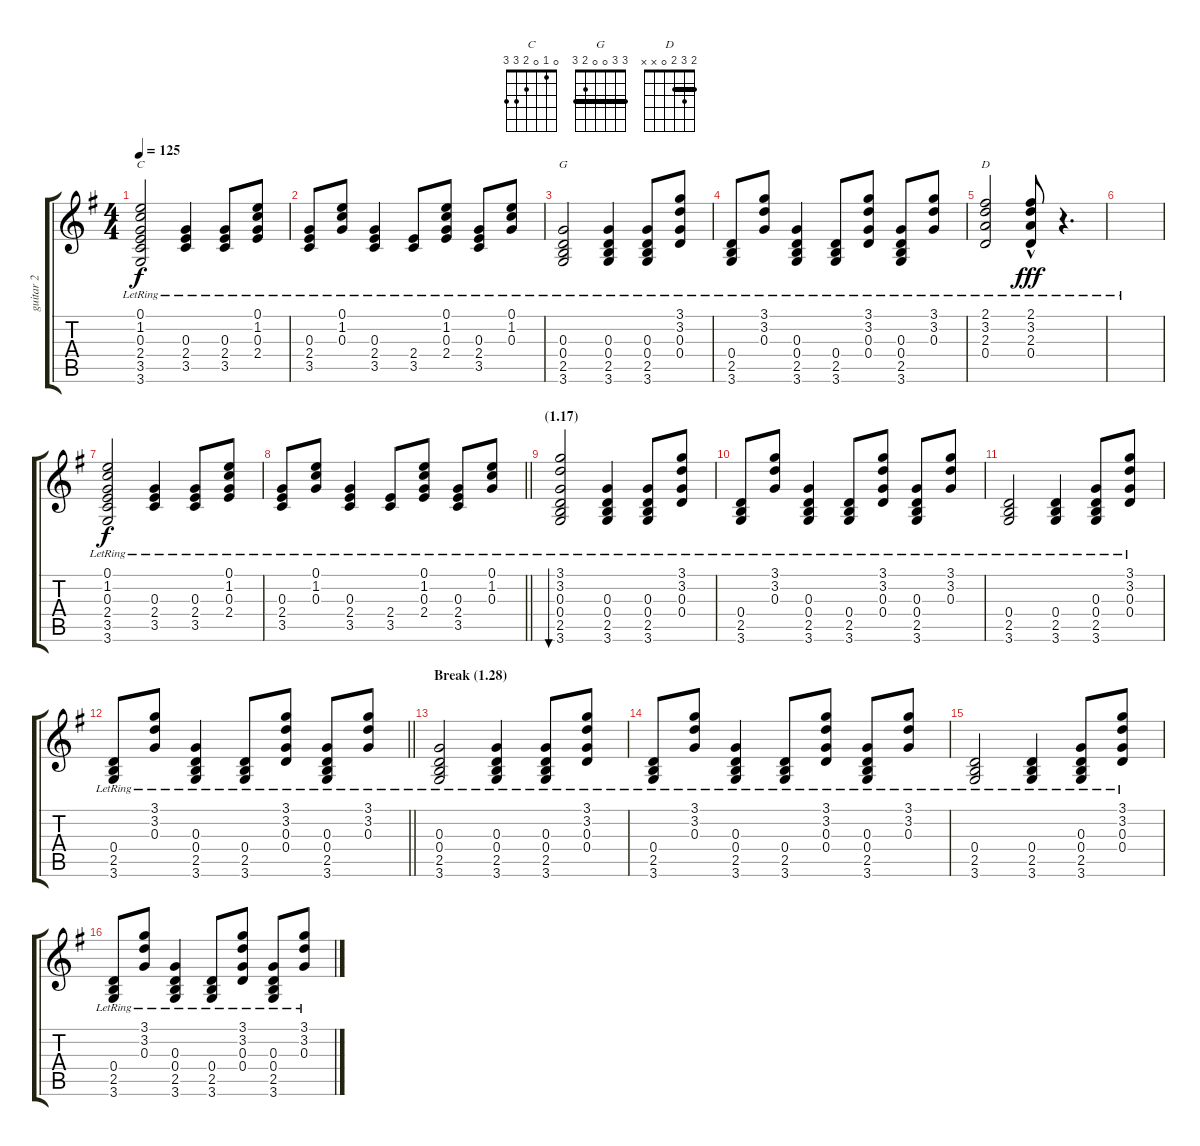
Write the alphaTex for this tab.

\track ("guitar 2" "guitar 2") {instrument acousticguitarnylon}
\staff {score tabs}
\tuning (E4 B3 G3 D3 A2 E2) {hide}
\chord ("C" 0 1 0 2 3 3)
\chord ("G" 3 3 0 0 2 3) {barre 3}
\chord ("D" 2 3 2 0 x x) {barre 2}
\ts (4 4)
\tempo 125
\clef g2
\ks g
(0.1{lr} 1.2{lr} 0.3{lr} 2.4{lr} 3.5{lr} 3.6{lr}).2{ch "C" dy f} (0.3{lr} 2.4{lr} 3.5{lr}).4 (0.3{lr} 2.4{lr} 3.5{lr}).8 (0.1{lr} 1.2{lr} 0.3{lr} 2.4{lr}).8 |
(0.3{lr} 2.4{lr} 3.5{lr}).8 (0.1{lr} 1.2{lr} 0.3{lr}).8 (0.3{lr} 2.4{lr} 3.5{lr}).4 (2.4{lr} 3.5{lr}).8 (0.1{lr} 1.2{lr} 0.3{lr} 2.4{lr}).8 (0.3{lr} 2.4{lr} 3.5{lr}).8 (0.1{lr} 1.2{lr} 0.3{lr}).8 |
(0.3{lr} 0.4{lr} 2.5{lr} 3.6{lr}).2{ch "G"} (0.3{lr} 0.4{lr} 2.5{lr} 3.6{lr}).4 (0.3{lr} 0.4{lr} 2.5{lr} 3.6{lr}).8 (3.1{lr} 3.2{lr} 0.3{lr} 0.4{lr}).8 |
(0.4{lr} 2.5{lr} 3.6{lr}).8 (3.1{lr} 3.2{lr} 0.3{lr}).8 (0.3{lr} 0.4{lr} 2.5{lr} 3.6{lr}).4 (0.4{lr} 2.5{lr} 3.6{lr}).8 (3.1{lr} 3.2{lr} 0.3{lr} 0.4{lr}).8 (0.3{lr} 0.4{lr} 2.5{lr} 3.6{lr}).8 (3.1{lr} 3.2{lr} 0.3{lr}).8 |
(2.1{lr} 3.2{lr} 2.3{lr} 0.4{lr}).2{ch "D"} (2.1{hac lr} 3.2{hac lr} 2.3{hac lr} 0.4{hac lr}).8{dy fff} r.4{d} |
|
(0.1{lr} 1.2{lr} 0.3{lr} 2.4{lr} 3.5{lr} 3.6{lr}).2{dy f} (0.3{lr} 2.4{lr} 3.5{lr}).4 (0.3{lr} 2.4{lr} 3.5{lr}).8 (0.1{lr} 1.2{lr} 0.3{lr} 2.4{lr}).8 |
\barLineRight lightlight
(0.3{lr} 2.4{lr} 3.5{lr}).8 (0.1{lr} 1.2{lr} 0.3{lr}).8 (0.3{lr} 2.4{lr} 3.5{lr}).4 (2.4{lr} 3.5{lr}).8 (0.1{lr} 1.2{lr} 0.3{lr} 2.4{lr}).8 (0.3{lr} 2.4{lr} 3.5{lr}).8 (0.1{lr} 1.2{lr} 0.3{lr}).8 |
\section ("" "(1.17)")
(3.1{lr} 3.2{lr} 0.3{lr} 0.4{lr} 2.5{lr} 3.6{lr}).2{bu 30} (0.3{lr} 0.4{lr} 2.5{lr} 3.6{lr}).4 (0.3{lr} 0.4{lr} 2.5{lr} 3.6{lr}).8 (3.1{lr} 3.2{lr} 0.3{lr} 0.4{lr}).8 |
(0.4{lr} 2.5{lr} 3.6{lr}).8 (3.1{lr} 3.2{lr} 0.3{lr}).8 (0.3{lr} 0.4{lr} 2.5{lr} 3.6{lr}).4 (0.4{lr} 2.5{lr} 3.6{lr}).8 (3.1{lr} 3.2{lr} 0.3{lr} 0.4{lr}).8 (0.3{lr} 0.4{lr} 2.5{lr} 3.6{lr}).8 (3.1{lr} 3.2{lr} 0.3{lr}).8 |
(0.4{lr} 2.5{lr} 3.6{lr}).2 (0.4{lr} 2.5{lr} 3.6{lr}).4 (0.3{lr} 0.4{lr} 2.5{lr} 3.6{lr}).8 (3.1{lr} 3.2{lr} 0.3{lr} 0.4{lr}).8 |
\barLineRight lightlight
(0.4{lr} 2.5{lr} 3.6{lr}).8 (3.1{lr} 3.2{lr} 0.3{lr}).8 (0.3{lr} 0.4{lr} 2.5{lr} 3.6{lr}).4 (0.4{lr} 2.5{lr} 3.6{lr}).8 (3.1{lr} 3.2{lr} 0.3{lr} 0.4{lr}).8 (0.3{lr} 0.4{lr} 2.5{lr} 3.6{lr}).8 (3.1{lr} 3.2{lr} 0.3{lr}).8 |
\section ("" "Break (1.28)")
(0.3{lr} 0.4{lr} 2.5{lr} 3.6{lr}).2 (0.3{lr} 0.4{lr} 2.5{lr} 3.6{lr}).4 (0.3{lr} 0.4{lr} 2.5{lr} 3.6{lr}).8 (3.1{lr} 3.2{lr} 0.3{lr} 0.4{lr}).8 |
(0.4{lr} 2.5{lr} 3.6{lr}).8 (3.1{lr} 3.2{lr} 0.3{lr}).8 (0.3{lr} 0.4{lr} 2.5{lr} 3.6{lr}).4 (0.4{lr} 2.5{lr} 3.6{lr}).8 (3.1{lr} 3.2{lr} 0.3{lr} 0.4{lr}).8 (0.3{lr} 0.4{lr} 2.5{lr} 3.6{lr}).8 (3.1{lr} 3.2{lr} 0.3{lr}).8 |
(0.4{lr} 2.5{lr} 3.6{lr}).2 (0.4{lr} 2.5{lr} 3.6{lr}).4 (0.3{lr} 0.4{lr} 2.5{lr} 3.6{lr}).8 (3.1{lr} 3.2{lr} 0.3{lr} 0.4{lr}).8 |
(0.4{lr} 2.5{lr} 3.6{lr}).8 (3.1{lr} 3.2{lr} 0.3{lr}).8 (0.3{lr} 0.4{lr} 2.5{lr} 3.6{lr}).4 (0.4{lr} 2.5{lr} 3.6{lr}).8 (3.1{lr} 3.2{lr} 0.3{lr} 0.4{lr}).8 (0.3{lr} 0.4{lr} 2.5{lr} 3.6{lr}).8 (3.1{lr} 3.2{lr} 0.3{lr}).8
